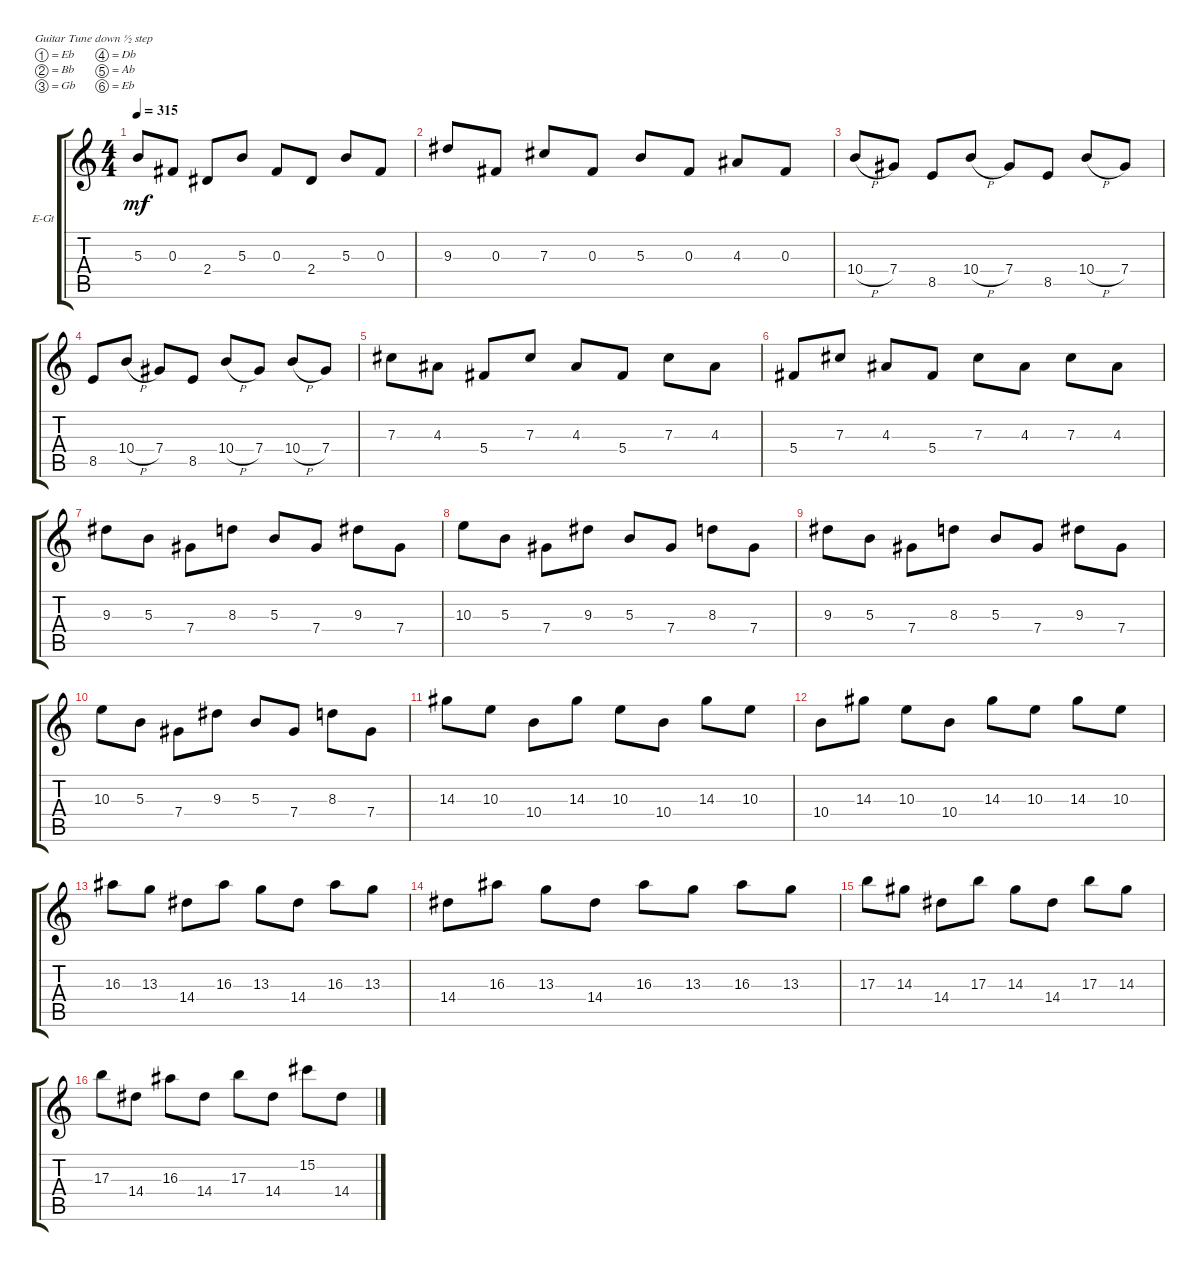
\bracketExtendMode groupsimilarinstruments
\firstSystemTrackNameOrientation horizontal
\otherSystemsTrackNameOrientation horizontal
\track ("solo" "E-Gt") {instrument distortionguitar}
\staff {score tabs}
\tuning (Eb4 Bb3 Gb3 Db3 Ab2 Eb2)
\ts (4 4)
\tempo 315
\clef g2
\ks c
5.3.8{dy mf} 0.3.8 2.4.8 5.3.8 0.3.8 2.4.8 5.3.8 0.3.8 |
9.3.8 0.3.8 7.3.8 0.3.8 5.3.8 0.3.8 4.3.8 0.3.8 |
10.4{h}.8 7.4.8 8.5.8 10.4{h}.8 7.4.8 8.5.8 10.4{h}.8 7.4.8 |
8.5.8 10.4{h}.8 7.4.8 8.5.8 10.4{h}.8 7.4.8 10.4{h}.8 7.4.8 |
7.3.8 4.3.8 5.4.8 7.3.8 4.3.8 5.4.8 7.3.8 4.3.8 |
5.4.8 7.3.8 4.3.8 5.4.8 7.3.8 4.3.8 7.3.8 4.3.8 |
9.3.8 5.3.8 7.4.8 8.3.8 5.3.8 7.4.8 9.3.8 7.4.8 |
10.3.8 5.3.8 7.4.8 9.3.8 5.3.8 7.4.8 8.3.8 7.4.8 |
9.3.8 5.3.8 7.4.8 8.3.8 5.3.8 7.4.8 9.3.8 7.4.8 |
10.3.8 5.3.8 7.4.8 9.3.8 5.3.8 7.4.8 8.3.8 7.4.8 |
14.3.8 10.3.8 10.4.8 14.3.8 10.3.8 10.4.8 14.3.8 10.3.8 |
10.4.8 14.3.8 10.3.8 10.4.8 14.3.8 10.3.8 14.3.8 10.3.8 |
16.3.8 13.3.8 14.4.8 16.3.8 13.3.8 14.4.8 16.3.8 13.3.8 |
14.4.8 16.3.8 13.3.8 14.4.8 16.3.8 13.3.8 16.3.8 13.3.8 |
17.3.8 14.3.8 14.4.8 17.3.8 14.3.8 14.4.8 17.3.8 14.3.8 |
17.3.8 14.4.8 16.3.8 14.4.8 17.3.8 14.4.8 15.2.8 14.4.8
